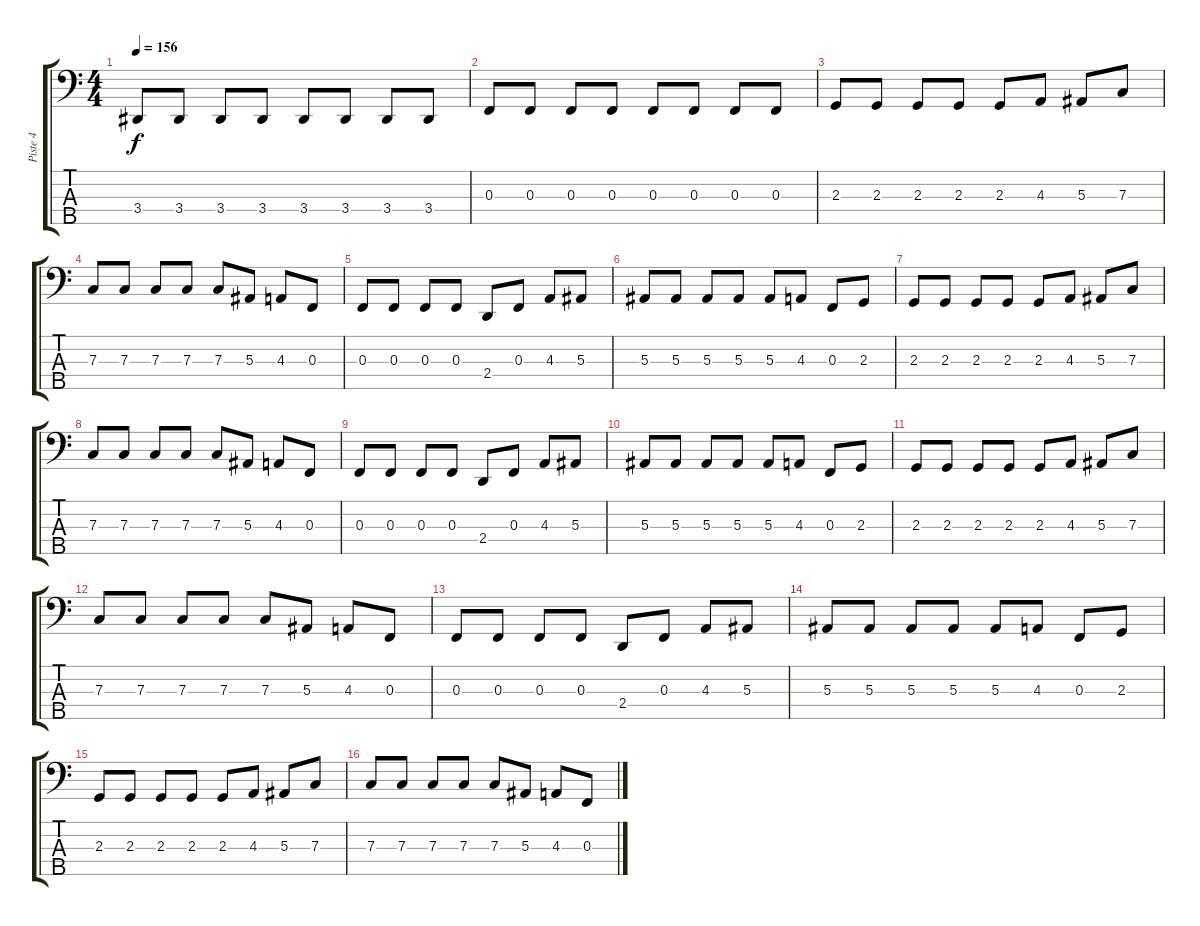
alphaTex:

\track ("Piste 4" "Piste 4") {instrument electricbassfinger}
\staff {score tabs}
\tuning (Eb2 Bb1 F1 C1 G0) {hide}
\ts (4 4)
\tempo 156
\clef f4
\ks c
3.4.8{dy f} 3.4.8 3.4.8 3.4.8 3.4.8 3.4.8 3.4.8 3.4.8 |
0.3.8 0.3.8 0.3.8 0.3.8 0.3.8 0.3.8 0.3.8 0.3.8 |
2.3.8 2.3.8 2.3.8 2.3.8 2.3.8 4.3.8 5.3.8 7.3.8 |
7.3.8 7.3.8 7.3.8 7.3.8 7.3.8 5.3.8 4.3.8 0.3.8 |
0.3.8 0.3.8 0.3.8 0.3.8 2.4.8 0.3.8 4.3.8 5.3.8 |
5.3.8 5.3.8 5.3.8 5.3.8 5.3.8 4.3.8 0.3.8 2.3.8 |
2.3.8 2.3.8 2.3.8 2.3.8 2.3.8 4.3.8 5.3.8 7.3.8 |
7.3.8 7.3.8 7.3.8 7.3.8 7.3.8 5.3.8 4.3.8 0.3.8 |
0.3.8 0.3.8 0.3.8 0.3.8 2.4.8 0.3.8 4.3.8 5.3.8 |
5.3.8 5.3.8 5.3.8 5.3.8 5.3.8 4.3.8 0.3.8 2.3.8 |
2.3.8 2.3.8 2.3.8 2.3.8 2.3.8 4.3.8 5.3.8 7.3.8 |
7.3.8 7.3.8 7.3.8 7.3.8 7.3.8 5.3.8 4.3.8 0.3.8 |
0.3.8 0.3.8 0.3.8 0.3.8 2.4.8 0.3.8 4.3.8 5.3.8 |
5.3.8 5.3.8 5.3.8 5.3.8 5.3.8 4.3.8 0.3.8 2.3.8 |
2.3.8 2.3.8 2.3.8 2.3.8 2.3.8 4.3.8 5.3.8 7.3.8 |
7.3.8 7.3.8 7.3.8 7.3.8 7.3.8 5.3.8 4.3.8 0.3.8
